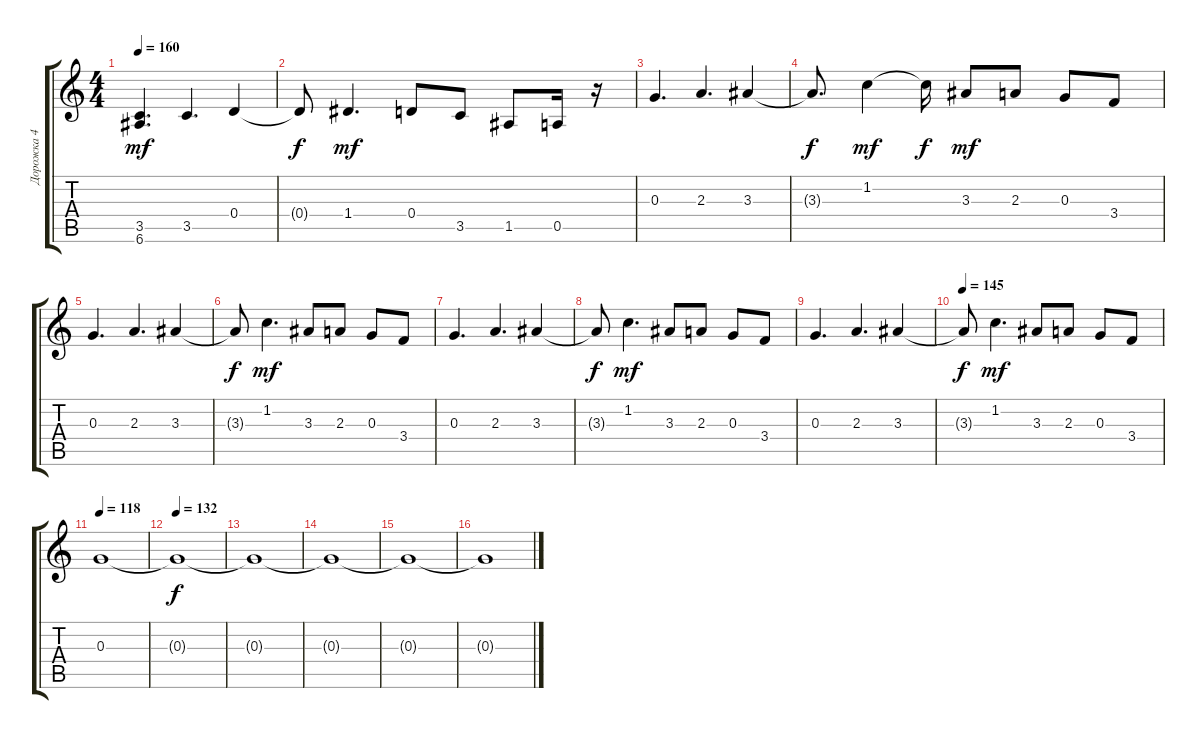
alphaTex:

\track ("Дорожка 4" "Дорожка 4") {instrument overdrivenguitar}
\staff {score tabs}
\tuning (E4 B3 G3 D3 A2 E2) {hide}
\ts (4 4)
\tempo 160
\clef g2
\ks c
(3.5 6.6).4{d dy mf} 3.5.4{d} 0.4.4 |
0.4{t}.8{dy f} 1.4.4{d dy mf} 0.4.8 3.5.8 1.5.8 0.5.16 r.16 |
0.3.4{d} 2.3.4{d} 3.3.4 |
3.3{t}.8{d dy f} 1.2.4{dy mf} 1.2{t}.16{dy f} 3.3.8{dy mf} 2.3.8 0.3.8 3.4.8 |
0.3.4{d} 2.3.4{d} 3.3.4 |
3.3{t}.8{dy f} 1.2.4{d dy mf} 3.3.8 2.3.8 0.3.8 3.4.8 |
0.3.4{d} 2.3.4{d} 3.3.4 |
3.3{t}.8{dy f} 1.2.4{d dy mf} 3.3.8 2.3.8 0.3.8 3.4.8 |
0.3.4{d} 2.3.4{d} 3.3.4 |
\tempo 145
3.3{t}.8{dy f} 1.2.4{d dy mf} 3.3.8 2.3.8 0.3.8 3.4.8 |
\tempo 118
0.3.1 |
\tempo 132
0.3{t}.1{dy f} |
0.3{t}.1 |
0.3{t}.1 |
0.3{t}.1 |
0.3{t}.1
